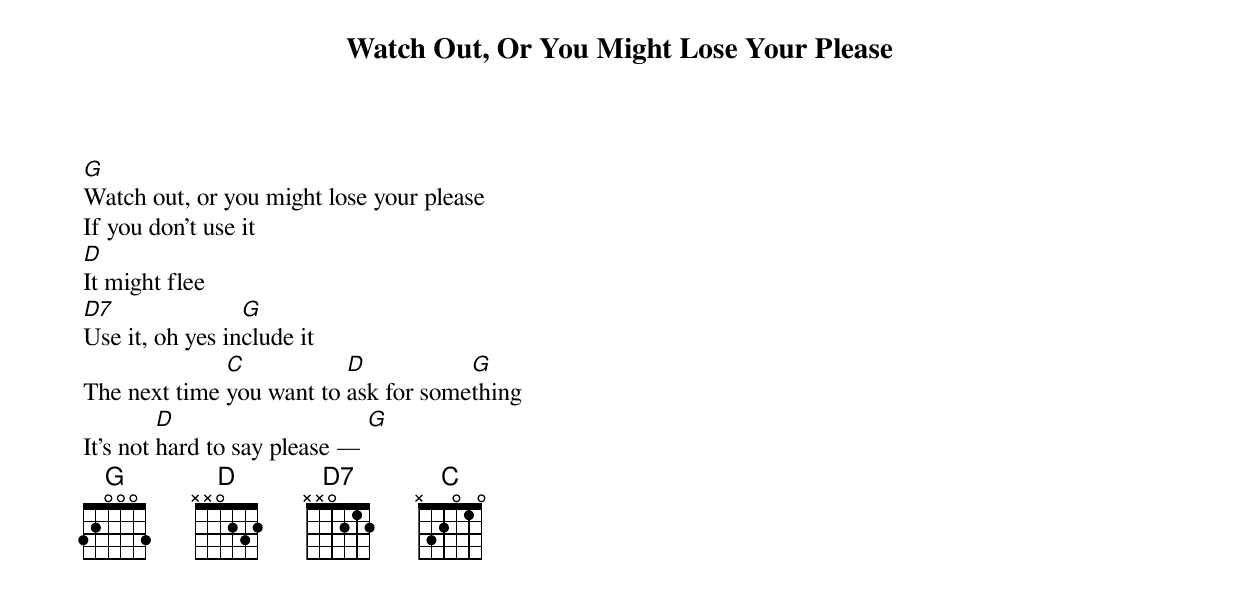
{title: Watch Out, Or You Might Lose Your Please}


[G]Watch out, or you might lose your please
If you don't use it
[D]It might flee
[D7]Use it, oh yes in[G]clude it
The next time [C]you want to [D]ask for some[G]thing
It's not [D]hard to say please — [G]
